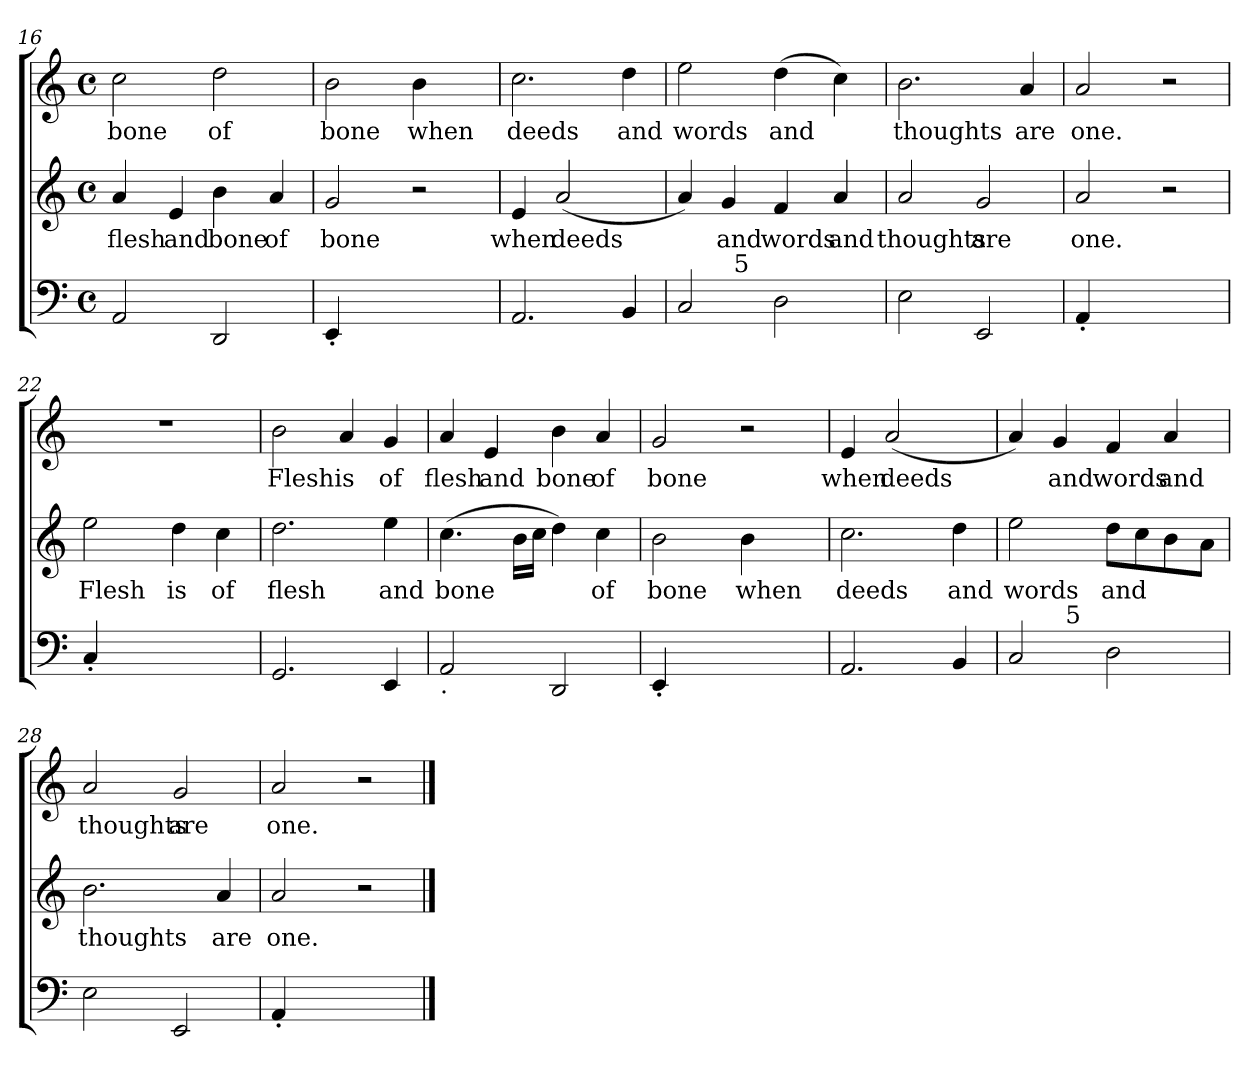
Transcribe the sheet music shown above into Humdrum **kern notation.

**kern	**kern	**text	**kern	**text
*part3	*part2	*part2	*part1	*part1
*staff3	*staff2	*staff2	*staff1	*staff1
*clefF4	*clefG2	*	*clefG2	*
*k[]	*k[]	*	*k[]	*
*C:	*C:	*	*C:	*
*M4/4	*M4/4	*	*M4/4	*
*met(c)	*met(c)	*	*met(c)	*
=16	=16	=16	=16	=16
!	!	!LO:LY:b	!	!LO:LY:b
2AA/	4a/	flesh	2cc\	bone
!	!	!LO:LY:b	!	!
.	4e/	and	.	.
!	!	!LO:LY:b	!	!LO:LY:b
2DD</	4b\	bone	2dd\	of
!	!	!LO:LY:b	!	!
.	4a/	of	.	.
=17	=17	=17	=17	=17
!LO:N:head=solid	!	!LO:LY:b	!	!LO:LY:b
4EE'</	2g/	bone	2b\	bone
2.ryy	.	.	.	.
!	!	!	!	!LO:LY:b
.	2r	.	4b\	when
.	.	.	4ryy	.
=18	=18	=18	=18	=18
!	!	!LO:LY:b	!	!LO:LY:b
2.AA/	4e/	when	2.cc\	deeds
!	!	!LO:LY:b	!	!
.	(<2a/	deeds	.	.
!	!	!	!	!LO:LY:b
4BB/	4ryy	.	4dd\	and
!!LO:LB:g=z
=19	=19	=19	=19	=19
!LO:TX:b:t=.	!	!	!	!
!	!	!	!	!LO:LY:b
*^	*	*	*	*
2C</	4ryy	4a/)	.	2ee\	words
!	!	!	!LO:LY:b	!	!
.	32ryy	4g/	and	.	.
!	!LO:TX:a:t=5	!	!	!	!
.	2ryy	.	.	.	.
!	!	!	!LO:LY:b	!	!LO:LY:b
2D\	.	4f/	words	(>4dd\	and
!	!	!	!LO:LY:b	!	!
.	.	4a/	and	4cc\)	.
.	8..ryy	.	.	.	.
=20	=20	=20	=20	=20	=20
!	!	!	!LO:LY:b	!	!LO:LY:b
*v	*v	*	*	*	*
2E>\	2a/	thoughts	2.b\	thoughts
!	!	!LO:LY:b	!	!
2EE/	2g/	are	.	.
!	!	!	!	!LO:LY:b
.	.	.	4a/	are
=21	=21	=21	=21	=21
!LO:N:head=solid	!	!LO:LY:b	!	!LO:LY:b
4AA'</	2a/	one.	2a/	one.
2.ryy	.	.	.	.
.	2r	.	2r	.
=22	=22	=22	=22	=22
!LO:N:head=solid	!	!LO:LY:b	!	!
4C'</	2ee\	Flesh	1r	.
2.ryy	.	.	.	.
!	!	!LO:LY:b	!	!
.	4dd\	is	.	.
!	!	!LO:LY:b	!	!
.	4cc\	of	.	.
=23	=23	=23	=23	=23
!	!	!LO:LY:b	!	!LO:LY:b
2.GG/	2.dd\	flesh	2b\	Flesh
!	!	!	!	!LO:LY:b
.	.	.	4a/	is
!	!	!LO:LY:b	!	!LO:LY:b
4EE/	4ee\	and	4g/	of
!!LO:PB:g=z
=24	=24	=24	=24	=24
!LO:TX:b:t=.	!	!	!	!
!	!	!LO:LY:b	!	!LO:LY:b
2AA/	(>4.cc\	bone	4a/	flesh
!	!	!	!	!LO:LY:b
.	.	.	4e/	and
.	16b\LL	.	.	.
.	16cc\JJ	.	.	.
!	!	!	!	!LO:LY:b
2DD</	4dd\)	.	4b\	bone
!	!	!LO:LY:b	!	!LO:LY:b
.	4cc>\	of	4a/	of
=25	=25	=25	=25	=25
!LO:N:head=solid	!	!LO:LY:b	!	!LO:LY:b
4EE'</	2b\	bone	2g/	bone
2.ryy	.	.	.	.
!	!	!LO:LY:b	!	!
.	4b\	when	2r	.
.	4ryy	.	.	.
=26	=26	=26	=26	=26
!	!	!LO:LY:b	!	!LO:LY:b
2.AA/	2.cc\	deeds	4e/	when
!	!	!	!	!LO:LY:b
.	.	.	(<2a/	deeds
!	!	!LO:LY:b	!	!
4BB/	4dd\	and	4ryy	.
=27	=27	=27	=27	=27
!	!	!LO:LY:b	!	!
*^	*	*	*	*
2C</	4ryy	2ee\	words	4a/)	.
!	!	!	!	!	!LO:LY:b
.	32ryy	.	.	4g/	and
!	!LO:TX:a:t=5	!	!	!	!
.	2ryy	.	.	.	.
!	!	!	!LO:LY:b	!	!LO:LY:b
2D\	.	8dd\L	and	4f/	words
.	.	8cc\	.	.	.
!	!	!	!	!	!LO:LY:b
.	.	8b\	.	4a/	and
.	8..ryy	.	.	.	.
.	.	8a\J	.	.	.
=28	=28	=28	=28	=28	=28
!	!	!	!LO:LY:b	!	!LO:LY:b
*v	*v	*	*	*	*
2E>\	2.b\	thoughts	2a/	thoughts
!	!	!	!	!LO:LY:b
2EE/	.	.	2g/	are
!	!	!LO:LY:b	!	!
.	4a/	are	.	.
=29	=29	=29	=29	=29
!LO:N:head=solid	!	!LO:LY:b	!	!LO:LY:b
4AA'</	2a/	one.	2a/	one.
2.ryy	.	.	.	.
.	2r	.	2r	.
==	==	==	==	==
*-	*-	*-	*-	*-
